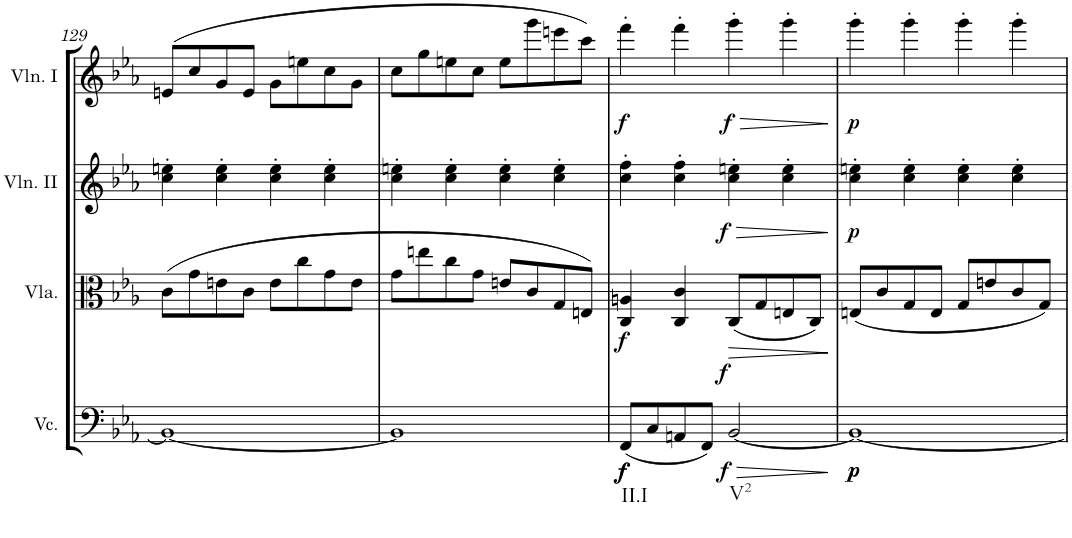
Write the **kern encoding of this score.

**kern	**dynam	**kern	**dynam	**kern	**dynam	**kern	**dynam
*part4	*part4	*part3	*part3	*part2	*part2	*part1	*part1
*staff4	*staff4	*staff3	*staff3	*staff2	*staff2	*staff1	*staff1
*I"Violoncello	*	*I"Viola	*	*I"Violin II	*	*I"Violin I	*
*I'Vc.	*	*I'Vla.	*	*I'Vln. II	*	*I'Vln. I	*
!!LO:PB:g=z
*clefF4	*	*clefC3	*	*clefG2	*	*clefG2	*
*k[b-e-a-]	*	*k[b-e-a-]	*	*k[b-e-a-]	*	*k[b-e-a-]	*
*M2/2	*	*M2/2	*	*M2/2	*	*M2/2	*
*met(c|)	*	*met(c|)	*	*met(c|)	*	*met(c|)	*
=129	=129	=129	=129	=129	=129	=129	=129
1BB-_	.	(8c\L	.	4cc\' 4een\'	.	(8en/L	.
.	.	8g\	.	.	.	8cc/	.
.	.	8en\	.	4cc\' 4ee\'	.	8g/	.
.	.	8c\J	.	.	.	8e/J	.
.	.	8e\L	.	4cc\' 4ee\'	.	8g\L	.
.	.	8cc\	.	.	.	8een\	.
.	.	8g\	.	4cc\' 4ee\'	.	8cc\	.
.	.	8e\J	.	.	.	8g\J	.
=130	=130	=130	=130	=130	=130	=130	=130
1BB-]	.	8g\L	.	4cc\' 4een\'	.	8cc\L	.
.	.	8een\	.	.	.	8gg\	.
.	.	8cc\	.	4cc\' 4ee\'	.	8een\	.
.	.	8g\J	.	.	.	8cc\J	.
.	.	8en/L	.	4cc\' 4ee\'	.	8ee\L	.
.	.	8c/	.	.	.	8ggg\	.
.	.	8G/	.	4cc\' 4ee\'	.	8eeen\	.
.	.	8En/J)	.	.	.	8ccc\J)	.
=131	=131	=131	=131	=131	=131	=131	=131
!LO:TX:b:t=II.I	!	!	!	!	!	!	!
!	!LO:DY:b	!	!	!	!	!	!
!	!LO:DY:n=1:b	!	!LO:DY:b	!	!	!	!LO:DY:b
(8FF/L	f f	4C/ 4An/	f	4cc\' 4ff\'	.	4fff'\	f
8C/	.	.	.	.	.	.	.
8AAn/	.	4C/ 4c/	.	4cc\' 4ff\'	.	4fff'\	.
8FF/J)	.	.	.	.	.	.	.
!LO:TX:b:t=V2	!	!	!	!	!	!	!
!	!LO:HP:b	!	!LO:HP:b	!	!LO:HP:b	!	!LO:HP:b
!	!LO:DY:n=2:a	!	!	!	!	!	!
!	!LO:DY:n=3:b	!	!	!	!LO:DY:n=1:b	!	!LO:DY:n=1:b
[2BB-/	> f f	(8C/L	>	4cc\' 4een\'	> f	4ggg'\	> f
.	.	8G/	.	.	.	.	.
.	.	8En/	.	4cc\' 4ee\'	.	4ggg'\	.
.	.	8C/J)	.	.	.	.	.
.	]	.	]	.	]	.	]
=132	=132	=132	=132	=132	=132	=132	=132
!	!LO:DY:b	!	!	!	!	!	!
!	!LO:DY:n=1:b	!	!	!	!LO:DY:b	!	!LO:DY:b
1BB-_	p p	(8En/L	.	4cc\' 4een\'	p	4ggg'\	p
.	.	8c/	.	.	.	.	.
.	.	8G/	.	4cc\' 4ee\'	.	4ggg'\	.
.	.	8E/J	.	.	.	.	.
.	.	8G/L	.	4cc\' 4ee\'	.	4ggg'\	.
.	.	8en/	.	.	.	.	.
.	.	8c/	.	4cc\' 4ee\'	.	4ggg'\	.
.	.	8G/J)	.	.	.	.	.
=	=	=	=	=	=	=	=
*-	*-	*-	*-	*-	*-	*-	*-
